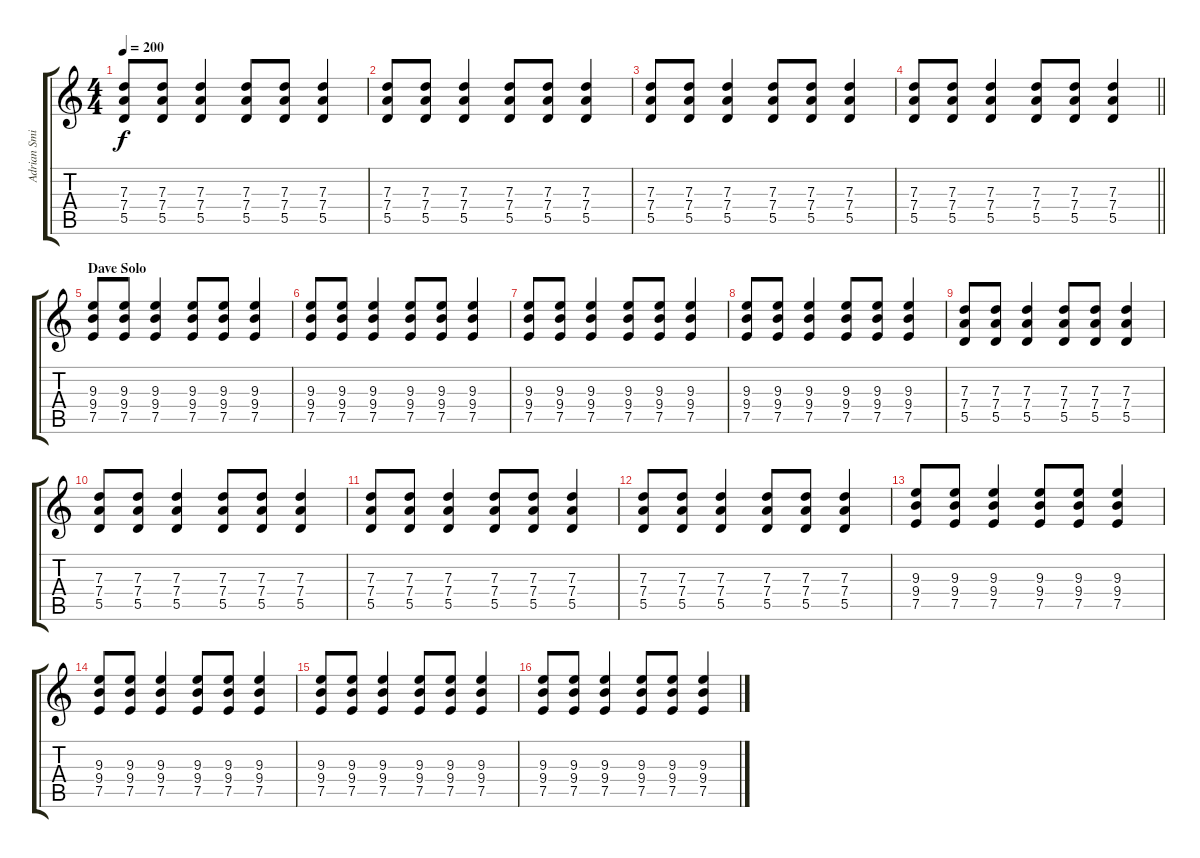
\track ("Adrian Smith" "Adrian Smi") {instrument distortionguitar}
\staff {score tabs}
\tuning (E4 B3 G3 D3 A2 E2) {hide}
\ts (4 4)
\tempo 200
\clef g2
\ks c
(7.3 7.4 5.5).8{dy f} (7.3 7.4 5.5).8 (7.3 7.4 5.5).4 (7.3 7.4 5.5).8 (7.3 7.4 5.5).8 (7.3 7.4 5.5).4 |
(7.3 7.4 5.5).8 (7.3 7.4 5.5).8 (7.3 7.4 5.5).4 (7.3 7.4 5.5).8 (7.3 7.4 5.5).8 (7.3 7.4 5.5).4 |
(7.3 7.4 5.5).8 (7.3 7.4 5.5).8 (7.3 7.4 5.5).4 (7.3 7.4 5.5).8 (7.3 7.4 5.5).8 (7.3 7.4 5.5).4 |
\barLineRight lightlight
(7.3 7.4 5.5).8 (7.3 7.4 5.5).8 (7.3 7.4 5.5).4 (7.3 7.4 5.5).8 (7.3 7.4 5.5).8 (7.3 7.4 5.5).4 |
\section ("" "Dave Solo")
(9.3 9.4 7.5).8 (9.3 9.4 7.5).8 (9.3 9.4 7.5).4 (9.3 9.4 7.5).8 (9.3 9.4 7.5).8 (9.3 9.4 7.5).4 |
(9.3 9.4 7.5).8 (9.3 9.4 7.5).8 (9.3 9.4 7.5).4 (9.3 9.4 7.5).8 (9.3 9.4 7.5).8 (9.3 9.4 7.5).4 |
(9.3 9.4 7.5).8 (9.3 9.4 7.5).8 (9.3 9.4 7.5).4 (9.3 9.4 7.5).8 (9.3 9.4 7.5).8 (9.3 9.4 7.5).4 |
(9.3 9.4 7.5).8 (9.3 9.4 7.5).8 (9.3 9.4 7.5).4 (9.3 9.4 7.5).8 (9.3 9.4 7.5).8 (9.3 9.4 7.5).4 |
(7.3 7.4 5.5).8 (7.3 7.4 5.5).8 (7.3 7.4 5.5).4 (7.3 7.4 5.5).8 (7.3 7.4 5.5).8 (7.3 7.4 5.5).4 |
(7.3 7.4 5.5).8 (7.3 7.4 5.5).8 (7.3 7.4 5.5).4 (7.3 7.4 5.5).8 (7.3 7.4 5.5).8 (7.3 7.4 5.5).4 |
(7.3 7.4 5.5).8 (7.3 7.4 5.5).8 (7.3 7.4 5.5).4 (7.3 7.4 5.5).8 (7.3 7.4 5.5).8 (7.3 7.4 5.5).4 |
(7.3 7.4 5.5).8 (7.3 7.4 5.5).8 (7.3 7.4 5.5).4 (7.3 7.4 5.5).8 (7.3 7.4 5.5).8 (7.3 7.4 5.5).4 |
(9.3 9.4 7.5).8 (9.3 9.4 7.5).8 (9.3 9.4 7.5).4 (9.3 9.4 7.5).8 (9.3 9.4 7.5).8 (9.3 9.4 7.5).4 |
(9.3 9.4 7.5).8 (9.3 9.4 7.5).8 (9.3 9.4 7.5).4 (9.3 9.4 7.5).8 (9.3 9.4 7.5).8 (9.3 9.4 7.5).4 |
(9.3 9.4 7.5).8 (9.3 9.4 7.5).8 (9.3 9.4 7.5).4 (9.3 9.4 7.5).8 (9.3 9.4 7.5).8 (9.3 9.4 7.5).4 |
(9.3 9.4 7.5).8 (9.3 9.4 7.5).8 (9.3 9.4 7.5).4 (9.3 9.4 7.5).8 (9.3 9.4 7.5).8 (9.3 9.4 7.5).4
